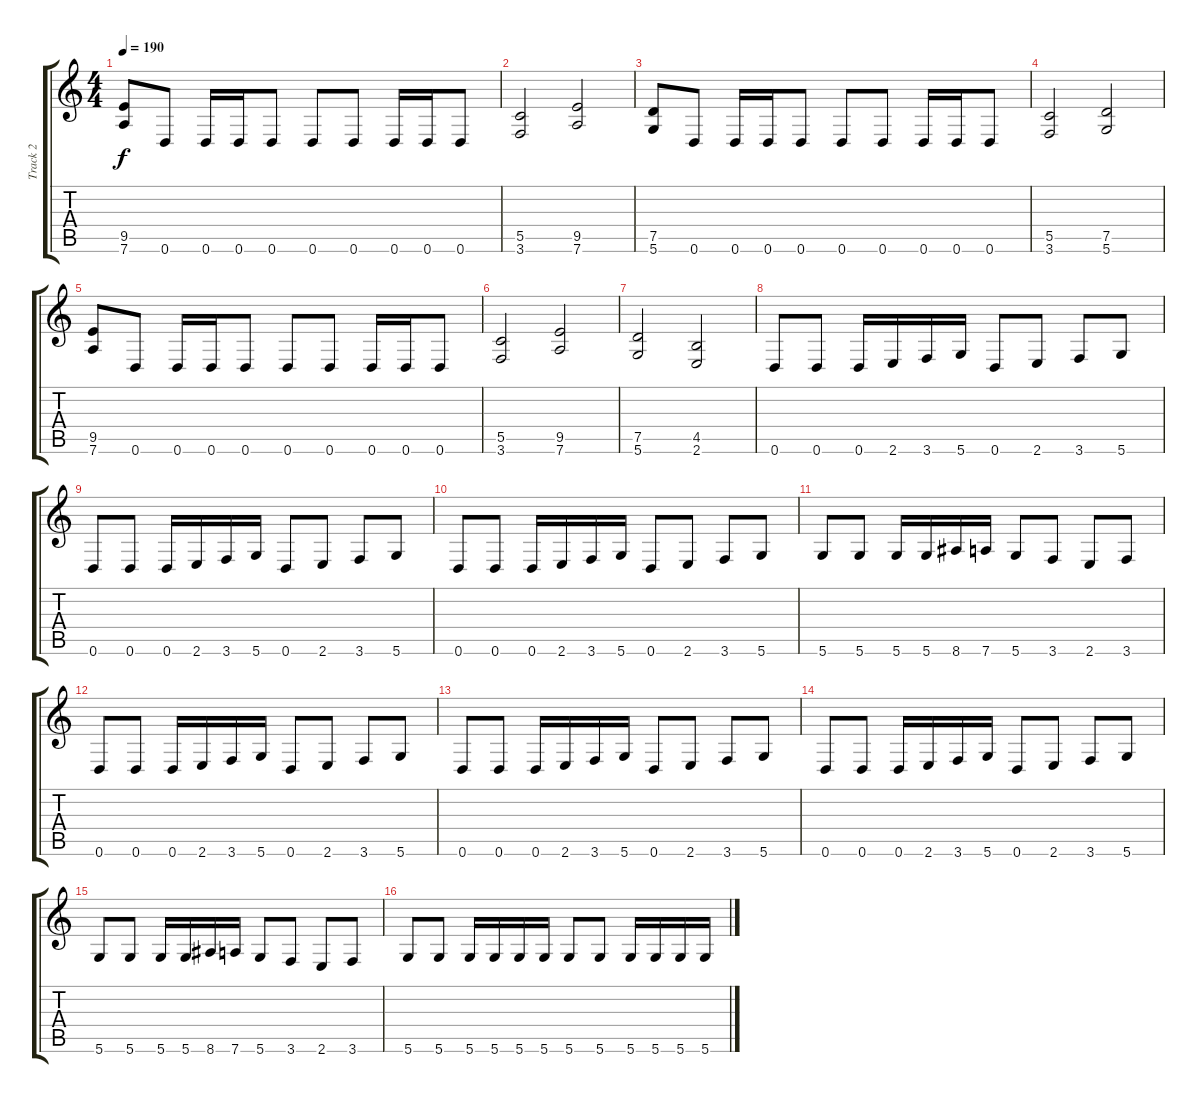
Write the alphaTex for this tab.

\track ("Track 2" "Track 2") {instrument distortionguitar}
\staff {score tabs}
\tuning (D4 A3 F3 C3 G2 D2) {hide}
\ts (4 4)
\tempo 190
\clef g2
\ks c
(9.5 7.6).8{dy f} 0.6.8 0.6.16 0.6.16 0.6.8 0.6.8 0.6.8 0.6.16 0.6.16 0.6.8 |
(5.5 3.6).2 (9.5 7.6).2 |
(7.5 5.6).8 0.6.8 0.6.16 0.6.16 0.6.8 0.6.8 0.6.8 0.6.16 0.6.16 0.6.8 |
(5.5 3.6).2 (7.5 5.6).2 |
(9.5 7.6).8 0.6.8 0.6.16 0.6.16 0.6.8 0.6.8 0.6.8 0.6.16 0.6.16 0.6.8 |
(5.5 3.6).2 (9.5 7.6).2 |
(7.5 5.6).2 (4.5 2.6).2 |
0.6.8 0.6.8 0.6.16 2.6.16 3.6.16 5.6.16 0.6.8 2.6.8 3.6.8 5.6.8 |
0.6.8 0.6.8 0.6.16 2.6.16 3.6.16 5.6.16 0.6.8 2.6.8 3.6.8 5.6.8 |
0.6.8 0.6.8 0.6.16 2.6.16 3.6.16 5.6.16 0.6.8 2.6.8 3.6.8 5.6.8 |
5.6.8 5.6.8 5.6.16 5.6.16 8.6.16 7.6.16 5.6.8 3.6.8 2.6.8 3.6.8 |
0.6.8 0.6.8 0.6.16 2.6.16 3.6.16 5.6.16 0.6.8 2.6.8 3.6.8 5.6.8 |
0.6.8 0.6.8 0.6.16 2.6.16 3.6.16 5.6.16 0.6.8 2.6.8 3.6.8 5.6.8 |
0.6.8 0.6.8 0.6.16 2.6.16 3.6.16 5.6.16 0.6.8 2.6.8 3.6.8 5.6.8 |
5.6.8 5.6.8 5.6.16 5.6.16 8.6.16 7.6.16 5.6.8 3.6.8 2.6.8 3.6.8 |
5.6.8 5.6.8 5.6.16 5.6.16 5.6.16 5.6.16 5.6.8 5.6.8 5.6.16 5.6.16 5.6.16 5.6.16
